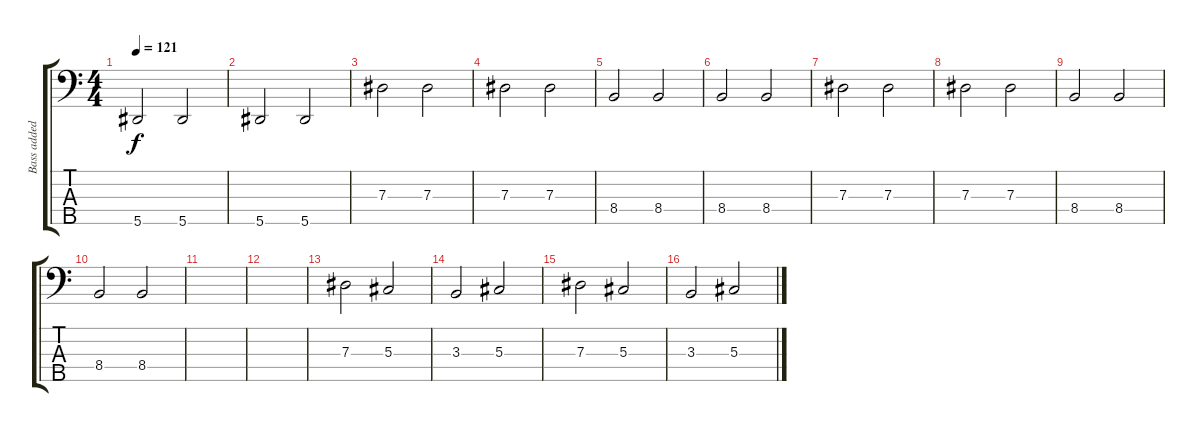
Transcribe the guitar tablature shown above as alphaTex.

\track ("Bass added by me" "Bass added") {instrument electricbassfinger}
\staff {score tabs}
\tuning (Gb2 Db2 Ab1 Eb1 Bb0) {hide}
\ts (4 4)
\tempo 121
\clef f4
\ks c
5.5.2{dy f} 5.5.2 |
5.5.2 5.5.2 |
7.3.2 7.3.2 |
7.3.2 7.3.2 |
8.4.2 8.4.2 |
8.4.2 8.4.2 |
7.3.2 7.3.2 |
7.3.2 7.3.2 |
8.4.2 8.4.2 |
8.4.2 8.4.2 |
|
|
7.3.2 5.3.2 |
3.3.2 5.3.2 |
7.3.2 5.3.2 |
3.3.2 5.3.2
